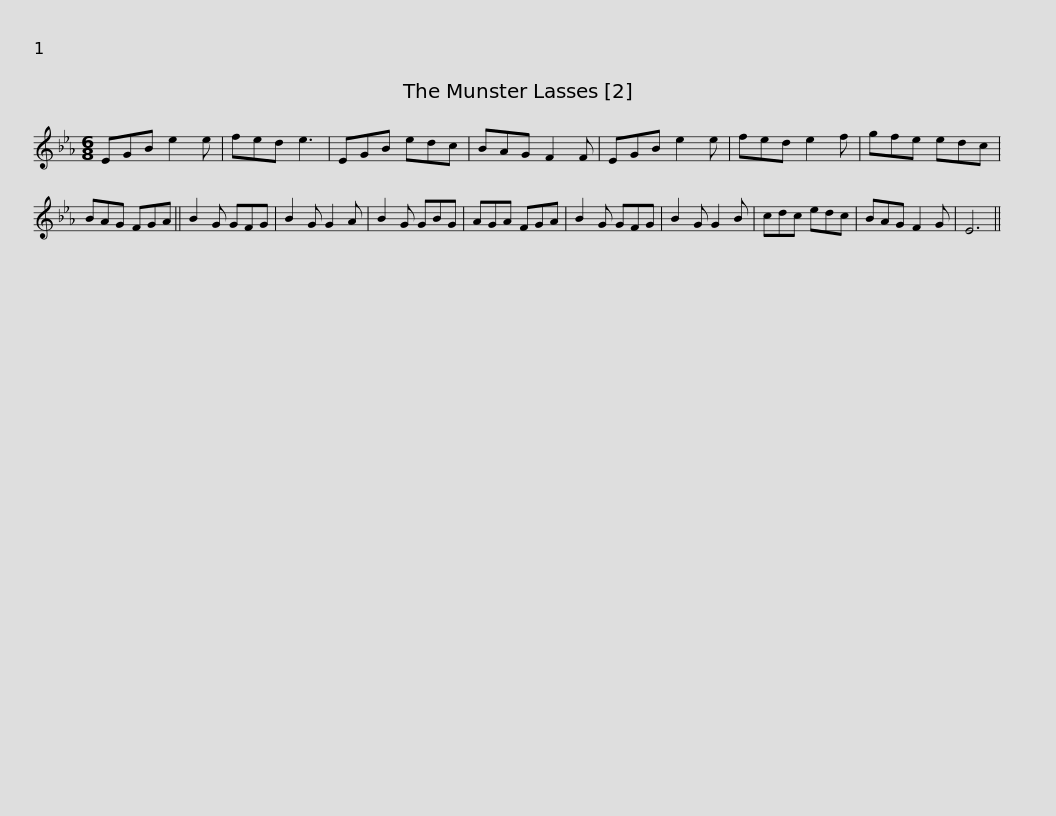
X:1
L:1/8
M:6/8
I:linebreak $
K:Eb
V:1 treble
V:1
 EGB e2 e | fed e3 | EGB edc | BAG F2 F | EGB e2 e | %5
 fed e2 f | gfe edc | BAG FGA ||$ B2 G GFG | B2 G G2 A | %10
 B2 G GBG | AGA FGA | B2 G GFG | B2 G G2 B | cdc edc | %15
 BAG F2 G |$ E6 || %17
